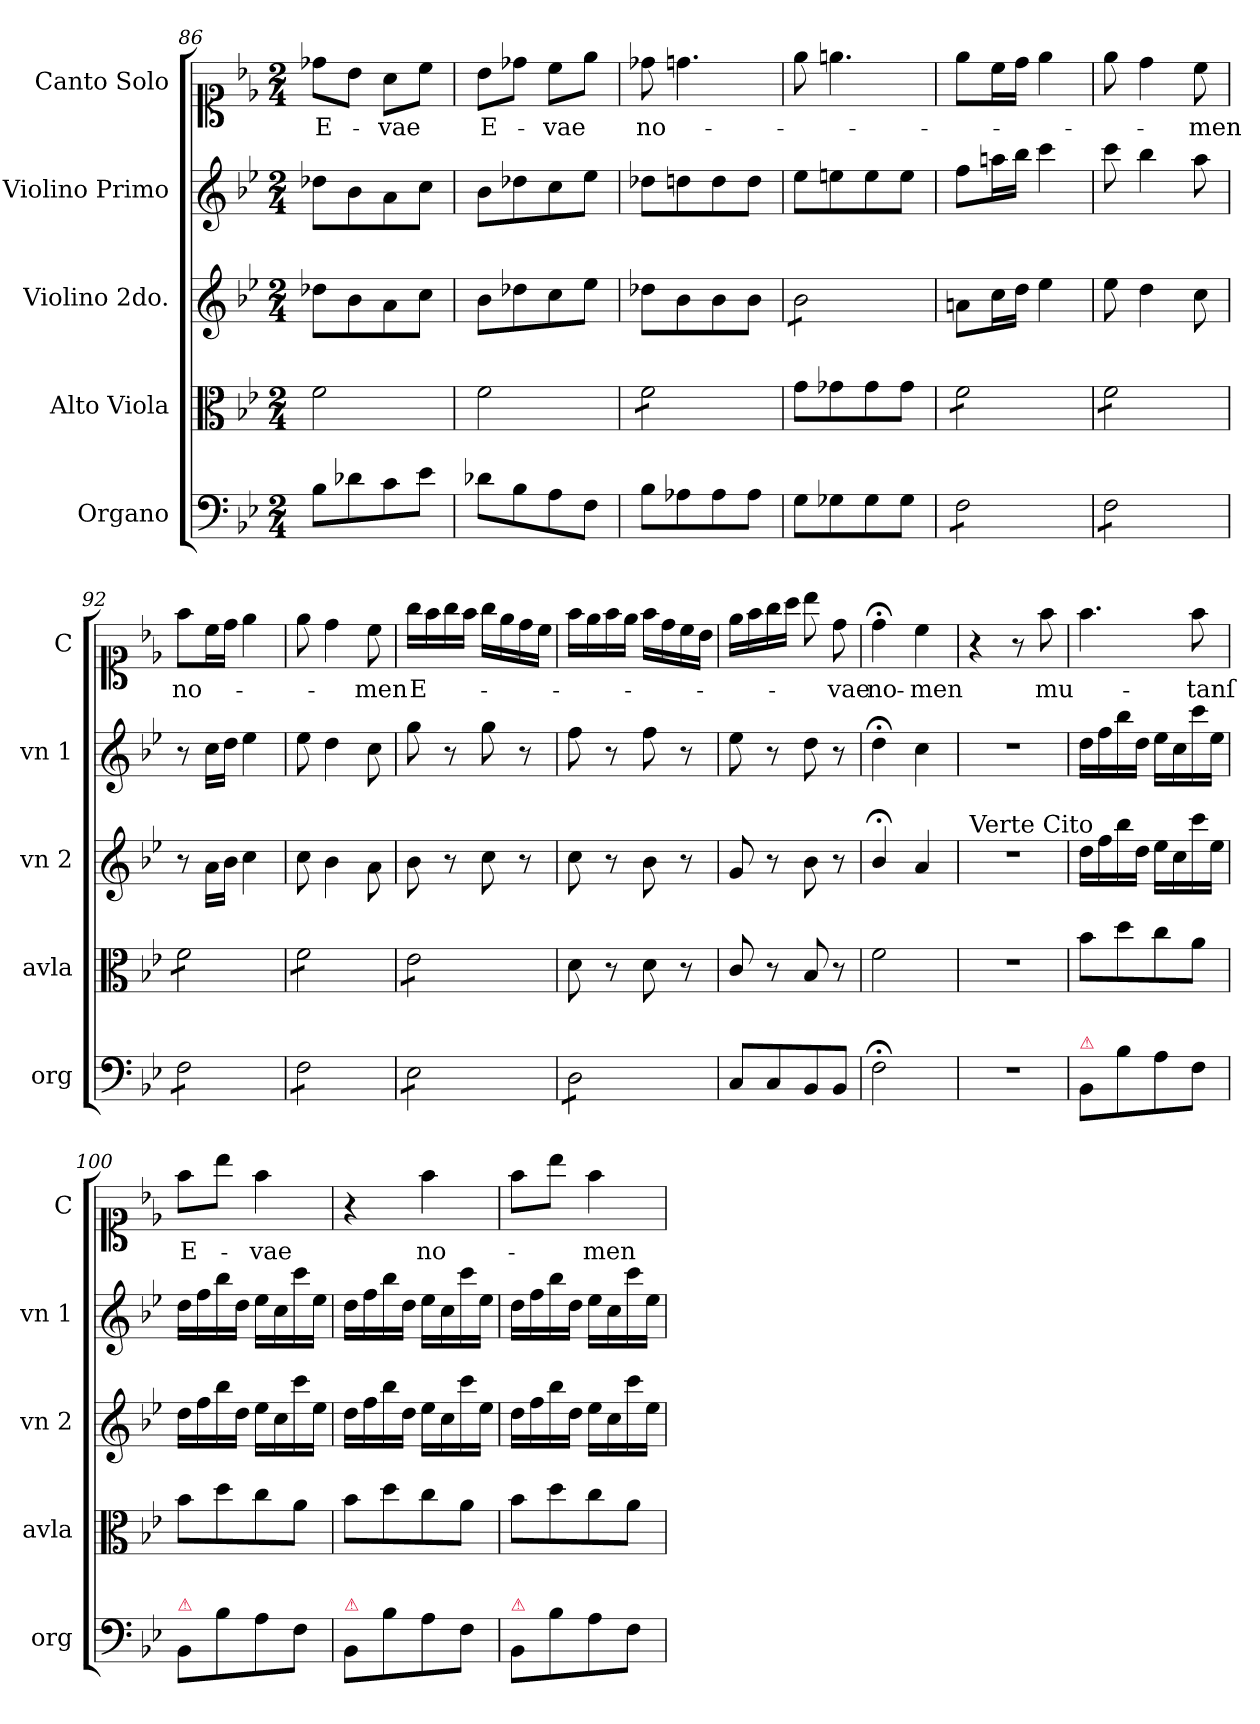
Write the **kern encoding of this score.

**kern	**kern	**kern	**kern	**kern	**text
*part5	*part4	*part3	*part2	*part1	*part1
*staff5	*staff4	*staff3	*staff2	*staff1	*staff1
*I"Organo	*I"Alto Viola	*I"Violino 2do.	*I"Violino Primo	*I"Canto Solo	*
*I'org	*I'avla	*I'vn 2	*I'vn 1	*I'C	*
*clefF4	*clefC3	*clefG2	*clefG2	*clefC1	*
*k[b-e-]	*k[b-e-]	*k[b-e-]	*k[b-e-]	*k[b-e-]	*
*M2/4	*M2/4	*M2/4	*M2/4	*M2/4	*
=86	=86	=86	=86	=86	=86
8B-\L	2f\	8dd-X\L	8dd-X\L	8dd-X\L	E-
8d-X\	.	8b-\	8b-\	8b-\J	.
8c\	.	8a\	8a\	8a\L	-vae
8e-\J	.	8cc\J	8cc\J	8cc\J	.
=87	=87	=87	=87	=87	=87
8d-X\L	2f\	8b-\L	8b-\L	8b-\L	E-
8B-\	.	8dd-X\	8dd-X\	8dd-X\J	.
8A\	.	8cc\	8cc\	8cc\L	-vae
8F\J	.	8ee-\J	8ee-\J	8ee-\J	.
=88	=88	=88	=88	=88	=88
*	*tremolo	*	*	*	*
8B-\L	8f\L	8dd-X\L	8dd-X\L	8dd-X\	no-
8A-X\	8f\	8b-\	8ddn\	4.ddn\	.
8A-\	8f\	8b-\	8dd\	.	.
8A-\J	8f\J	8b-\J	8dd\J	.	.
*	*Xtremolo	*	*	*	*
=89	=89	=89	=89	=89	=89
*	*	*tremolo	*	*	*
8G\L	8g\L	8b-\L	8ee-\L	8ee-\	.
8G-X\	8g-X\	8b-\	8een\	4.een\	.
8G-\	8g-\	8b-\	8ee\	.	.
8G-\J	8g-\J	8b-\J	8ee\J	.	.
*	*	*Xtremolo	*	*	*
=90	=90	=90	=90	=90	=90
*tremolo	*	*	*	*	*
*	*tremolo	*	*	*	*
8F\L	8f\L	8an\L	8ff\L	8ee-\L	.
8F\	8f\	16cc\L	16aan\L	16cc\L	.
.	.	16dd\JJ	16bb-\JJ	16dd\JJ	.
8F\	8f\	4ee-\	4ccc\	4ee-\	.
8F\J	8f\J	.	.	.	.
=91	=91	=91	=91	=91	=91
8F\L	8f\L	8ee-\	8ccc\	8ee-\	.
8F\	8f\	4dd\	4bb-\	4dd\	.
8F\	8f\	.	.	.	.
8F\J	8f\J	8cc\	8aa\	8cc\	-men
=92	=92	=92	=92	=92	=92
8F\L	8f\L	8r	8r	8ff\L	no-
8F\	8f\	16a\LL	16cc\LL	16cc\L	.
.	.	16b-\JJ	16dd\JJ	16dd\JJ	.
8F\	8f\	4cc\	4ee-\	4ee-\	.
8F\J	8f\J	.	.	.	.
=93	=93	=93	=93	=93	=93
8F\L	8f\L	8cc\	8ee-\	8ee-\	.
8F\	8f\	4b-\	4dd\	4dd\	.
8F\	8f\	.	.	.	.
8F\J	8f\J	8a\	8cc\	8cc\	-men
=94	=94	=94	=94	=94	=94
8E-\L	8e-\L	8b-\	8gg\	16gg\LL	E-
.	.	.	.	16ff\	.
8E-\	8e-\	8r	8r	16gg\	.
.	.	.	.	16ff\JJ	.
8E-\	8e-\	8cc\	8gg\	16gg\LL	.
.	.	.	.	16ee-\	.
8E-\J	8e-\J	8r	8r	16dd\	.
*	*Xtremolo	*	*	*	*
.	.	.	.	16cc\JJ	.
=95	=95	=95	=95	=95	=95
8D\L	8d\	8cc\	8ff\	16ff\LL	.
.	.	.	.	16ee-\	.
8D\	8r	8r	8r	16ff\	.
.	.	.	.	16ee-\JJ	.
8D\	8d\	8b-\	8ff\	16ff\LL	.
.	.	.	.	16dd\	.
8D\J	8r	8r	8r	16cc\	.
*Xtremolo	*	*	*	*	*
.	.	.	.	16b-\JJ	.
=96	=96	=96	=96	=96	=96
8C/L	8c/	8g/	8ee-\	16ee-\LL	.
.	.	.	.	16ff\	.
8C/	8r	8r	8r	16gg\	.
.	.	.	.	16aa\JJ	.
8BB-/	8B-/	8b-\	8dd\	8bb-\	.
8BB-/J	8r	8r	8r	8dd\	-vae
=97	=97	=97	=97	=97	=97
2F;<\	2f\	4b-;</	4dd;<\	4dd;<\	no-
.	.	4a/	4cc\	4cc\	-men
=98	=98	=98	=98	=98	=98
!	!	!LO:TX:a:t=Verte Cito	!	!	!
2r	2r	2r	2r	4r	.
.	.	.	.	8r	.
.	.	.	.	8ff\	mu-
=99	=99	=99	=99	=99	=99
!LO:TX:a:color=crimson:t=⚠	!	!	!	!	!
8BB-/L	8b-\L	16dd\LL	16dd\LL	4.ff\	.
.	.	16ff\	16ff\	.	.
8B-\	8dd\	16bb-\	16bb-\	.	.
.	.	16dd\JJ	16dd\JJ	.	.
8A\	8cc\	16ee-\LL	16ee-\LL	.	.
.	.	16cc\	16cc\	.	.
8F\J	8a\J	16ccc\	16ccc\	8ff\	-tanſ
.	.	16ee-\JJ	16ee-\JJ	.	.
=100	=100	=100	=100	=100	=100
!LO:TX:a:color=crimson:t=⚠	!	!	!	!	!
8BB-/L	8b-\L	16dd\LL	16dd\LL	8ff\L	E-
.	.	16ff\	16ff\	.	.
8B-\	8dd\	16bb-\	16bb-\	8bb-\J	.
.	.	16dd\JJ	16dd\JJ	.	.
8A\	8cc\	16ee-\LL	16ee-\LL	4ff\	-vae
.	.	16cc\	16cc\	.	.
8F\J	8a\J	16ccc\	16ccc\	.	.
.	.	16ee-\JJ	16ee-\JJ	.	.
=101	=101	=101	=101	=101	=101
!LO:TX:a:color=crimson:t=⚠	!	!	!	!	!
8BB-/L	8b-\L	16dd\LL	16dd\LL	4r	.
.	.	16ff\	16ff\	.	.
8B-\	8dd\	16bb-\	16bb-\	.	.
.	.	16dd\JJ	16dd\JJ	.	.
8A\	8cc\	16ee-\LL	16ee-\LL	4ff\	no-
.	.	16cc\	16cc\	.	.
8F\J	8a\J	16ccc\	16ccc\	.	.
.	.	16ee-\JJ	16ee-\JJ	.	.
=102	=102	=102	=102	=102	=102
!LO:TX:a:color=crimson:t=⚠	!	!	!	!	!
8BB-/L	8b-\L	16dd\LL	16dd\LL	8ff\L	.
.	.	16ff\	16ff\	.	.
8B-\	8dd\	16bb-\	16bb-\	8bb-\J	.
.	.	16dd\JJ	16dd\JJ	.	.
8A\	8cc\	16ee-\LL	16ee-\LL	4ff\	-men
.	.	16cc\	16cc\	.	.
8F\J	8a\J	16ccc\	16ccc\	.	.
.	.	16ee-\JJ	16ee-\JJ	.	.
=	=	=	=	=	=
*-	*-	*-	*-	*-	*-
